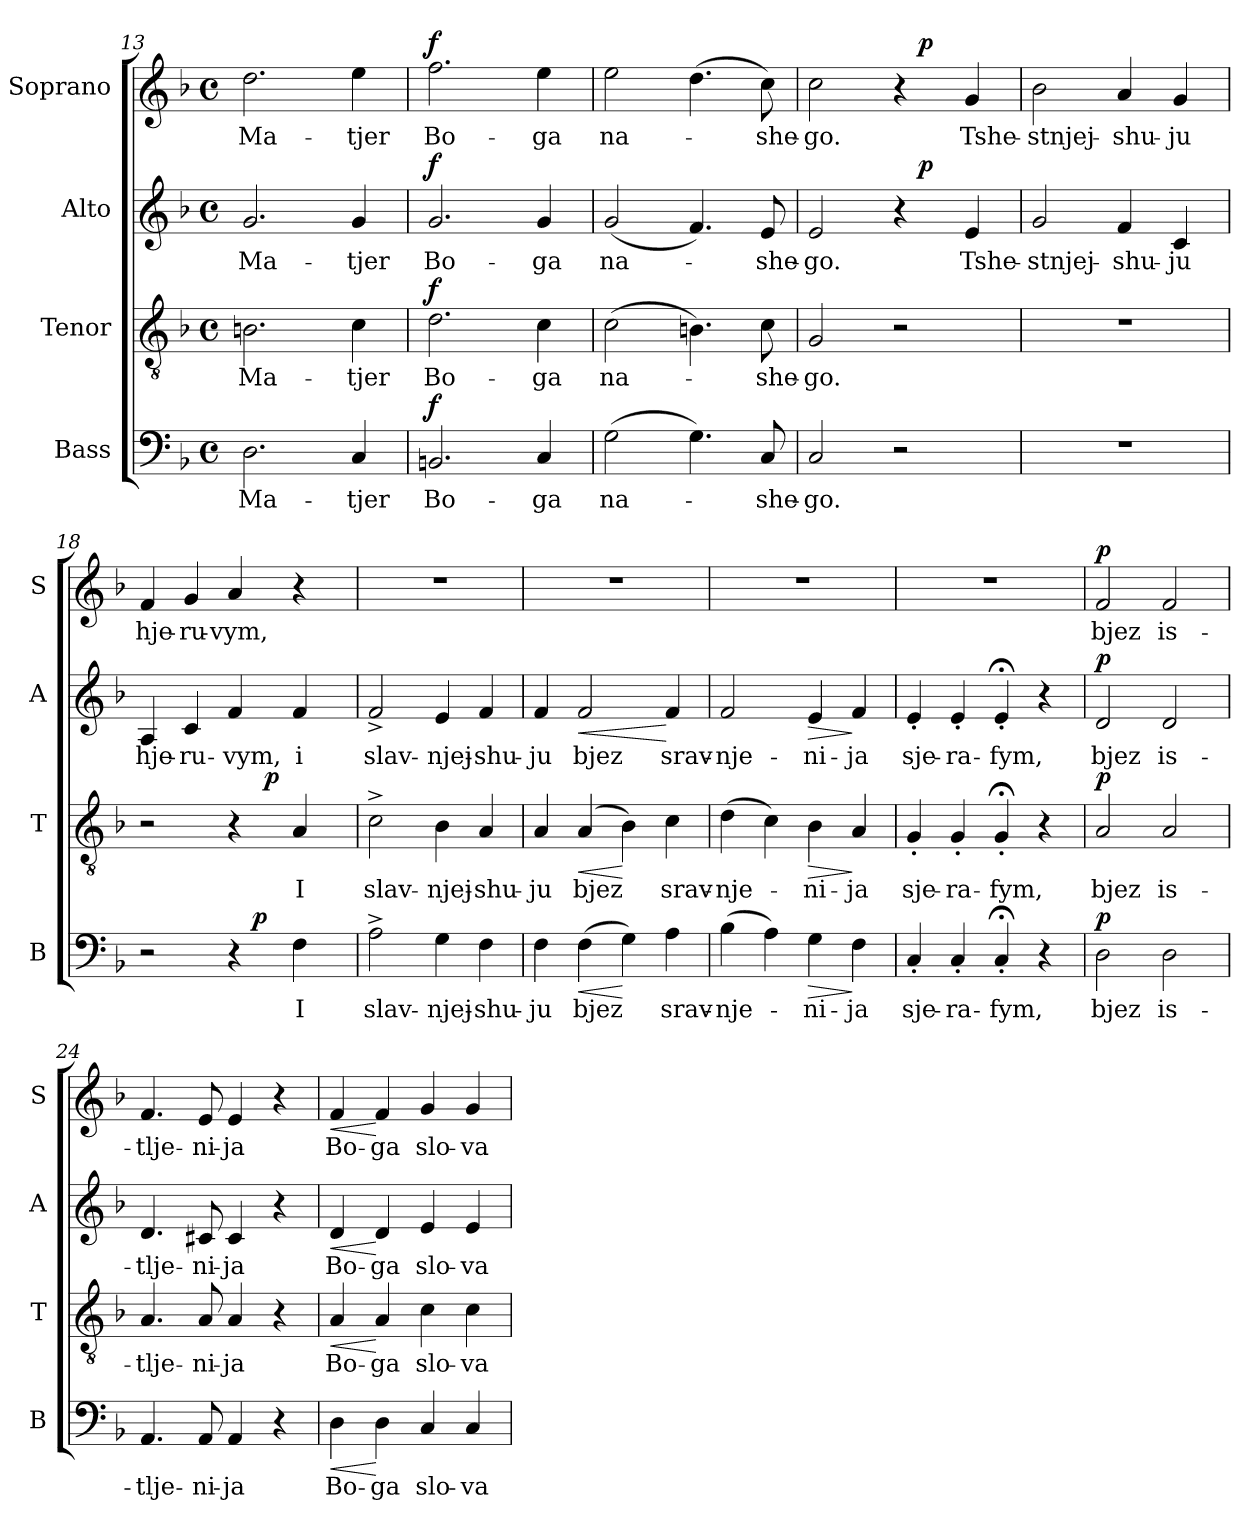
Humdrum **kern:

**kern	**text	**dynam	**kern	**text	**dynam	**kern	**text	**dynam	**kern	**text	**dynam
*part4	*part4	*part4	*part3	*part3	*part3	*part2	*part2	*part2	*part1	*part1	*part1
*staff4	*staff4	*staff4	*staff3	*staff3	*staff3	*staff2	*staff2	*staff2	*staff1	*staff1	*staff1
*I"Bass	*	*	*I"Tenor	*	*	*I"Alto	*	*	*I"Soprano	*	*
*I'B	*	*	*I'T	*	*	*I'A	*	*	*I'S	*	*
*clefF4	*	*	*clefGv2	*	*	*clefG2	*	*	*clefG2	*	*
*k[b-]	*	*	*k[b-]	*	*	*k[b-]	*	*	*k[b-]	*	*
*F:	*	*	*F:	*	*	*F:	*	*	*F:	*	*
*M4/4	*	*	*M4/4	*	*	*M4/4	*	*	*M4/4	*	*
*met(c)	*	*	*met(c)	*	*	*met(c)	*	*	*met(c)	*	*
=13	=13	=13	=13	=13	=13	=13	=13	=13	=13	=13	=13
2.D\	Ma-	.	2.Bn\	Ma-	.	2.g/	Ma-	.	2.dd\	Ma-	.
4C/	-tjer	.	4c\	-tjer	.	4g/	-tjer	.	4ee\	-tjer	.
=14	=14	=14	=14	=14	=14	=14	=14	=14	=14	=14	=14
!	!	!LO:DY:b	!	!	!LO:DY:b	!	!	!LO:DY:b	!	!	!LO:DY:b
2.BBn/	Bo-	f	2.d\	Bo-	f	2.g/	Bo-	f	2.ff\	Bo-	f
4C/	-ga	.	4c\	-ga	.	4g/	-ga	.	4ee\	-ga	.
=15	=15	=15	=15	=15	=15	=15	=15	=15	=15	=15	=15
(2G\	na-	.	(2c\	na-	.	(2g/	na-	.	2ee\	na-	.
4.G\)	.	.	4.Bn\)	.	.	4.f/)	.	.	(4.dd\	.	.
8C/	-she-	.	8c\	-she-	.	8e/	-she-	.	8cc\)	-she-	.
=16	=16	=16	=16	=16	=16	=16	=16	=16	=16	=16	=16
*	*	*	*	*	*	*^	*	*	*^	*	*
2C/	-go.	.	2G/	-go.	.	2e/	2ryy	-go.	.	2cc\	2ryy	-go.	.
2r	.	.	2r	.	.	4r	16ryy	.	.	4r	16ryy	.	.
!	!	!	!	!	!	!	!	!	!LO:DY:b	!	!	!	!LO:DY:b
.	.	.	.	.	.	.	4..ryy	.	p	.	4..ryy	.	p
.	.	.	.	.	.	4e/	.	Tshe-	.	4g/	.	Tshe-	.
*	*	*	*	*	*	*v	*v	*	*	*	*	*	*
*	*	*	*	*	*	*	*	*	*v	*v	*	*
=17	=17	=17	=17	=17	=17	=17	=17	=17	=17	=17	=17
1r	.	.	1r	.	.	2g/	-stnjej-	.	2b-\	-stnjej-	.
.	.	.	.	.	.	4f/	-shu-	.	4a/	-shu-	.
.	.	.	.	.	.	4c/	-ju	.	4g/	-ju	.
!!LO:LB:g=z
=18	=18	=18	=18	=18	=18	=18	=18	=18	=18	=18	=18
*^	*	*	*^	*	*	*	*	*	*	*	*
2r	2ryy	.	.	2r	2ryy	.	.	4A/	hje-	.	4f/	hje-	.
.	.	.	.	.	.	.	.	4c/	-ru-	.	4g/	-ru-	.
4r	16.ryy	.	.	4r	8ryy	.	.	4f/	-vym,	.	4a/	-vym,	.
!	!	!	!LO:DY:b	!	!	!	!	!	!	!	!	!	!
.	4ryy	.	p	.	.	.	.	.	.	.	.	.	.
!	!	!	!	!	!	!	!LO:DY:b	!	!	!	!	!	!
.	.	.	.	.	4.ryy	.	p	.	.	.	.	.	.
4F\	.	I	.	4A/	.	I	.	4f/	i	.	4r	.	.
.	8ryy	.	.	.	.	.	.	.	.	.	.	.	.
.	32ryy	.	.	.	.	.	.	.	.	.	.	.	.
*v	*v	*	*	*	*	*	*	*	*	*	*	*	*
*	*	*	*v	*v	*	*	*	*	*	*	*	*
=19	=19	=19	=19	=19	=19	=19	=19	=19	=19	=19	=19
2A^>\	slav-	.	2c^>\	slav-	.	2f^>/	slav-	.	1r	.	.
4G\	-njej-	.	4B-\	-njej-	.	4e/	-njej-	.	.	.	.
4F\	-shu-	.	4A/	-shu-	.	4f/	-shu-	.	.	.	.
=20	=20	=20	=20	=20	=20	=20	=20	=20	=20	=20	=20
4F\	-ju	.	4A/	-ju	.	4f/	-ju	.	1r	.	.
!	!	!LO:HP:b	!	!	!LO:HP:b	!	!	!LO:HP:b	!	!	!
(4F\	bjez	<	(4A/	bjez	<	2f/	bjez	<	.	.	.
4G\)	.	[	4B-\)	.	[	.	.	.	.	.	.
4A\	srav-	.	4c\	srav-	.	4f/	srav-	[	.	.	.
=21	=21	=21	=21	=21	=21	=21	=21	=21	=21	=21	=21
(4B-\	-nje-	.	(4d\	-nje-	.	2f/	-nje-	.	1r	.	.
4A\)	.	.	4c\)	.	.	.	.	.	.	.	.
!	!	!LO:HP:b	!	!	!LO:HP:b	!	!	!LO:HP:b	!	!	!
4G\	-ni-	>	4B-\	-ni-	>	4e/	-ni-	>	.	.	.
4F\	-ja	]	4A/	-ja	]	4f/	-ja	]	.	.	.
=22	=22	=22	=22	=22	=22	=22	=22	=22	=22	=22	=22
4C'</	sje-	.	4G'</	sje-	.	4e'</	sje-	.	1r	.	.
4C'</	-ra-	.	4G'</	-ra-	.	4e'</	-ra-	.	.	.	.
4C;<'</	-fym,	.	4G;<'</	-fym,	.	4e;<'</	-fym,	.	.	.	.
4r	.	.	4r	.	.	4r	.	.	.	.	.
!!LO:PB:g=z
=23	=23	=23	=23	=23	=23	=23	=23	=23	=23	=23	=23
!	!	!LO:DY:b	!	!	!LO:DY:b	!	!	!LO:DY:b	!	!	!LO:DY:b
2D\	bjez	p	2A/	bjez	p	2d/	bjez	p	2f/	bjez	p
2D\	is-	.	2A/	is-	.	2d/	is-	.	2f/	is-	.
=24	=24	=24	=24	=24	=24	=24	=24	=24	=24	=24	=24
4.AA/	-tlje-	.	4.A/	-tlje-	.	4.d/	-tlje-	.	4.f/	-tlje-	.
8AA/	-ni-	.	8A/	-ni-	.	8c#X/	-ni-	.	8e/	-ni-	.
4AA/	-ja	.	4A/	-ja	.	4c#/	-ja	.	4e/	-ja	.
4r	.	.	4r	.	.	4r	.	.	4r	.	.
=25	=25	=25	=25	=25	=25	=25	=25	=25	=25	=25	=25
!	!	!LO:HP:b	!	!	!LO:HP:b	!	!	!LO:HP:b	!	!	!LO:HP:b
4D\	Bo-	<	4A/	Bo-	<	4d/	Bo-	<	4f/	Bo-	<
4D\	-ga	[	4A/	-ga	[	4d/	-ga	[	4f/	-ga	[
4C/	slo-	.	4c\	slo-	.	4e/	slo-	.	4g/	slo-	.
4C/	-va	.	4c\	-va	.	4e/	-va	.	4g/	-va	.
=	=	=	=	=	=	=	=	=	=	=	=
*-	*-	*-	*-	*-	*-	*-	*-	*-	*-	*-	*-
